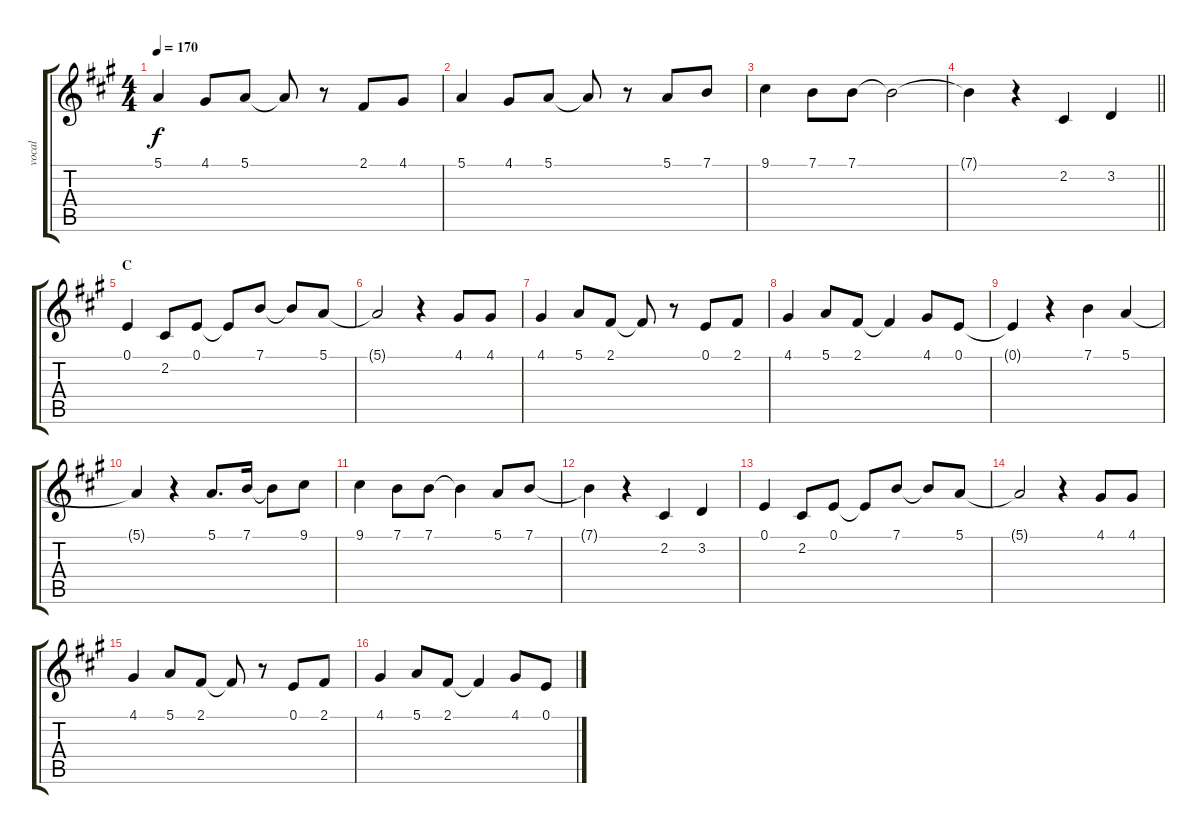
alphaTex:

\track ("vocal" "vocal") {instrument flute}
\staff {score tabs}
\tuning (E4 B3 G3 D3 A2 E2) {hide}
\ts (4 4)
\tempo 170
\clef g2
\ks a
5.1.4{dy f} 4.1.8 5.1.8 5.1{t}.8 r.8 2.1.8 4.1.8 |
5.1.4 4.1.8 5.1.8 5.1{t}.8 r.8 5.1.8 7.1.8 |
9.1.4 7.1.8 7.1.8 7.1{t}.2 |
\barLineRight lightlight
7.1{t}.4 r.4 2.2.4 3.2.4 |
\section ("" "C")
0.1.4 2.2.8 0.1.8 0.1{t}.8 7.1.8 7.1{t}.8 5.1.8 |
5.1{t}.2 r.4 4.1.8 4.1.8 |
4.1.4 5.1.8 2.1.8 2.1{t}.8 r.8 0.1.8 2.1.8 |
4.1.4 5.1.8 2.1.8 2.1{t}.4 4.1.8 0.1.8 |
0.1{t}.4 r.4 7.1.4 5.1.4 |
5.1{t}.4 r.4 5.1.8{d} 7.1.16 7.1{t}.8 9.1.8 |
9.1.4 7.1.8 7.1.8 7.1{t}.4 5.1.8 7.1.8 |
7.1{t}.4 r.4 2.2.4 3.2.4 |
0.1.4 2.2.8 0.1.8 0.1{t}.8 7.1.8 7.1{t}.8 5.1.8 |
5.1{t}.2 r.4 4.1.8 4.1.8 |
4.1.4 5.1.8 2.1.8 2.1{t}.8 r.8 0.1.8 2.1.8 |
4.1.4 5.1.8 2.1.8 2.1{t}.4 4.1.8 0.1.8
